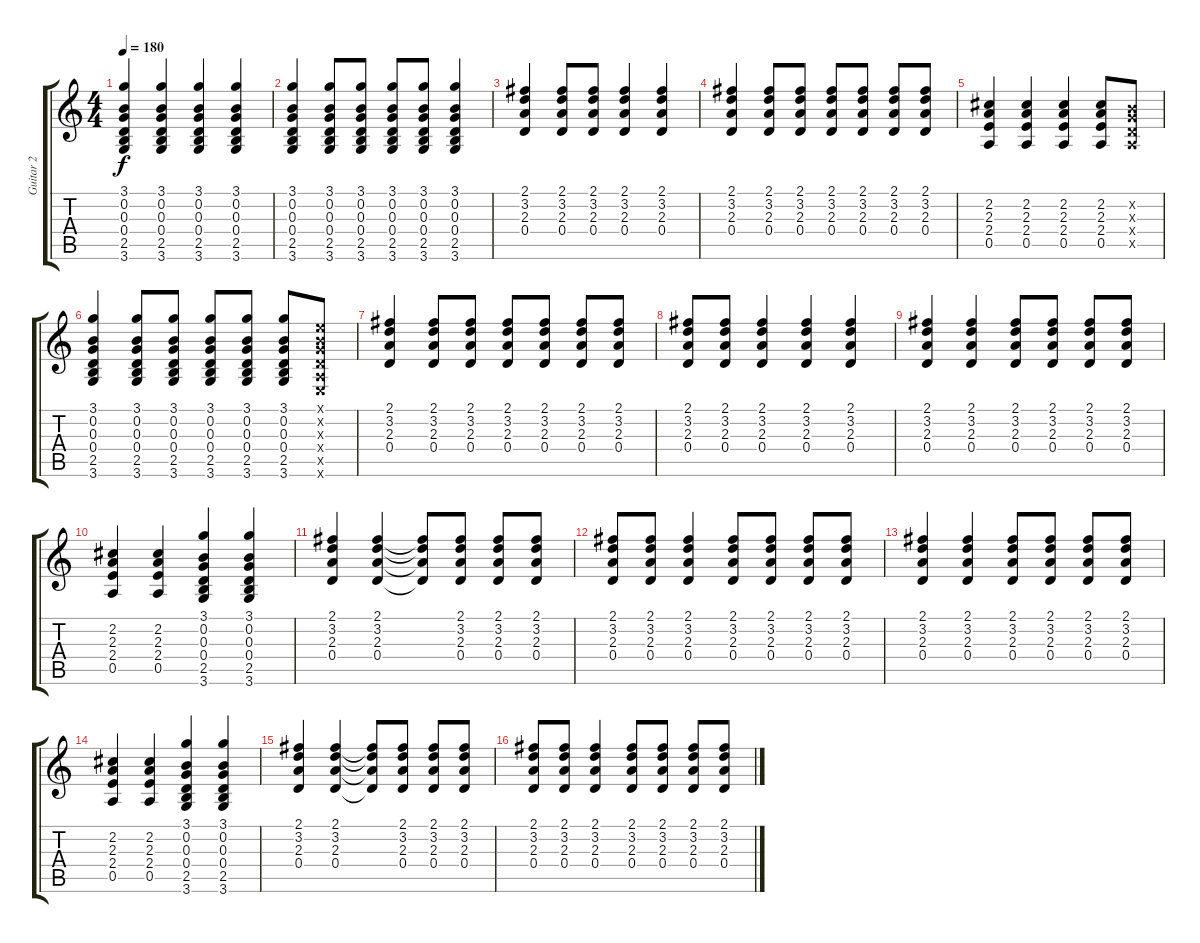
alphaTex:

\track ("Guitar 2" "Guitar 2") {instrument acousticguitarsteel}
\staff {score tabs}
\tuning (E4 B3 G3 D3 A2 E2) {hide}
\ts (4 4)
\tempo 180
\clef g2
\ks c
(3.1 0.2 0.3 0.4 2.5 3.6).4{dy f} (3.1 0.2 0.3 0.4 2.5 3.6).4 (3.1 0.2 0.3 0.4 2.5 3.6).4 (3.1 0.2 0.3 0.4 2.5 3.6).4 |
(3.1 0.2 0.3 0.4 2.5 3.6).4 (3.1 0.2 0.3 0.4 2.5 3.6).8 (3.1 0.2 0.3 0.4 2.5 3.6).8 (3.1 0.2 0.3 0.4 2.5 3.6).8 (3.1 0.2 0.3 0.4 2.5 3.6).8 (3.1 0.2 0.3 0.4 2.5 3.6).4 |
(2.1 3.2 2.3 0.4).4 (2.1 3.2 2.3 0.4).8 (2.1 3.2 2.3 0.4).8 (2.1 3.2 2.3 0.4).4 (2.1 3.2 2.3 0.4).4 |
(2.1 3.2 2.3 0.4).4 (2.1 3.2 2.3 0.4).8 (2.1 3.2 2.3 0.4).8 (2.1 3.2 2.3 0.4).8 (2.1 3.2 2.3 0.4).8 (2.1 3.2 2.3 0.4).8 (2.1 3.2 2.3 0.4).8 |
(2.2 2.3 2.4 0.5).4 (2.2 2.3 2.4 0.5).4 (2.2 2.3 2.4 0.5).4 (2.2 2.3 2.4 0.5).8 (0.2{x} 0.3{x} 0.4{x} 0.5{x}).8 |
(3.1 0.2 0.3 0.4 2.5 3.6).4 (3.1 0.2 0.3 0.4 2.5 3.6).8 (3.1 0.2 0.3 0.4 2.5 3.6).8 (3.1 0.2 0.3 0.4 2.5 3.6).8 (3.1 0.2 0.3 0.4 2.5 3.6).8 (3.1 0.2 0.3 0.4 2.5 3.6).8 (0.1{x} 0.2{x} 0.3{x} 0.4{x} 0.5{x} 0.6{x}).8 |
(2.1 3.2 2.3 0.4).4 (2.1 3.2 2.3 0.4).8 (2.1 3.2 2.3 0.4).8 (2.1 3.2 2.3 0.4).8 (2.1 3.2 2.3 0.4).8 (2.1 3.2 2.3 0.4).8 (2.1 3.2 2.3 0.4).8 |
(2.1 3.2 2.3 0.4).8 (2.1 3.2 2.3 0.4).8 (2.1 3.2 2.3 0.4).4 (2.1 3.2 2.3 0.4).4 (2.1 3.2 2.3 0.4).4 |
(2.1 3.2 2.3 0.4).4 (2.1 3.2 2.3 0.4).4 (2.1 3.2 2.3 0.4).8 (2.1 3.2 2.3 0.4).8 (2.1 3.2 2.3 0.4).8 (2.1 3.2 2.3 0.4).8 |
(2.2 2.3 2.4 0.5).4 (2.2 2.3 2.4 0.5).4 (3.1 0.2 0.3 0.4 2.5 3.6).4 (3.1 0.2 0.3 0.4 2.5 3.6).4 |
(2.1 3.2 2.3 0.4).4 (2.1 3.2 2.3 0.4).4 (2.1{t} 3.2{t} 2.3{t} 0.4{t}).8 (2.1 3.2 2.3 0.4).8 (2.1 3.2 2.3 0.4).8 (2.1 3.2 2.3 0.4).8 |
(2.1 3.2 2.3 0.4).8 (2.1 3.2 2.3 0.4).8 (2.1 3.2 2.3 0.4).4 (2.1 3.2 2.3 0.4).8 (2.1 3.2 2.3 0.4).8 (2.1 3.2 2.3 0.4).8 (2.1 3.2 2.3 0.4).8 |
(2.1 3.2 2.3 0.4).4 (2.1 3.2 2.3 0.4).4 (2.1 3.2 2.3 0.4).8 (2.1 3.2 2.3 0.4).8 (2.1 3.2 2.3 0.4).8 (2.1 3.2 2.3 0.4).8 |
(2.2 2.3 2.4 0.5).4 (2.2 2.3 2.4 0.5).4 (3.1 0.2 0.3 0.4 2.5 3.6).4 (3.1 0.2 0.3 0.4 2.5 3.6).4 |
(2.1 3.2 2.3 0.4).4 (2.1 3.2 2.3 0.4).4 (2.1{t} 3.2{t} 2.3{t} 0.4{t}).8 (2.1 3.2 2.3 0.4).8 (2.1 3.2 2.3 0.4).8 (2.1 3.2 2.3 0.4).8 |
(2.1 3.2 2.3 0.4).8 (2.1 3.2 2.3 0.4).8 (2.1 3.2 2.3 0.4).4 (2.1 3.2 2.3 0.4).8 (2.1 3.2 2.3 0.4).8 (2.1 3.2 2.3 0.4).8 (2.1 3.2 2.3 0.4).8
